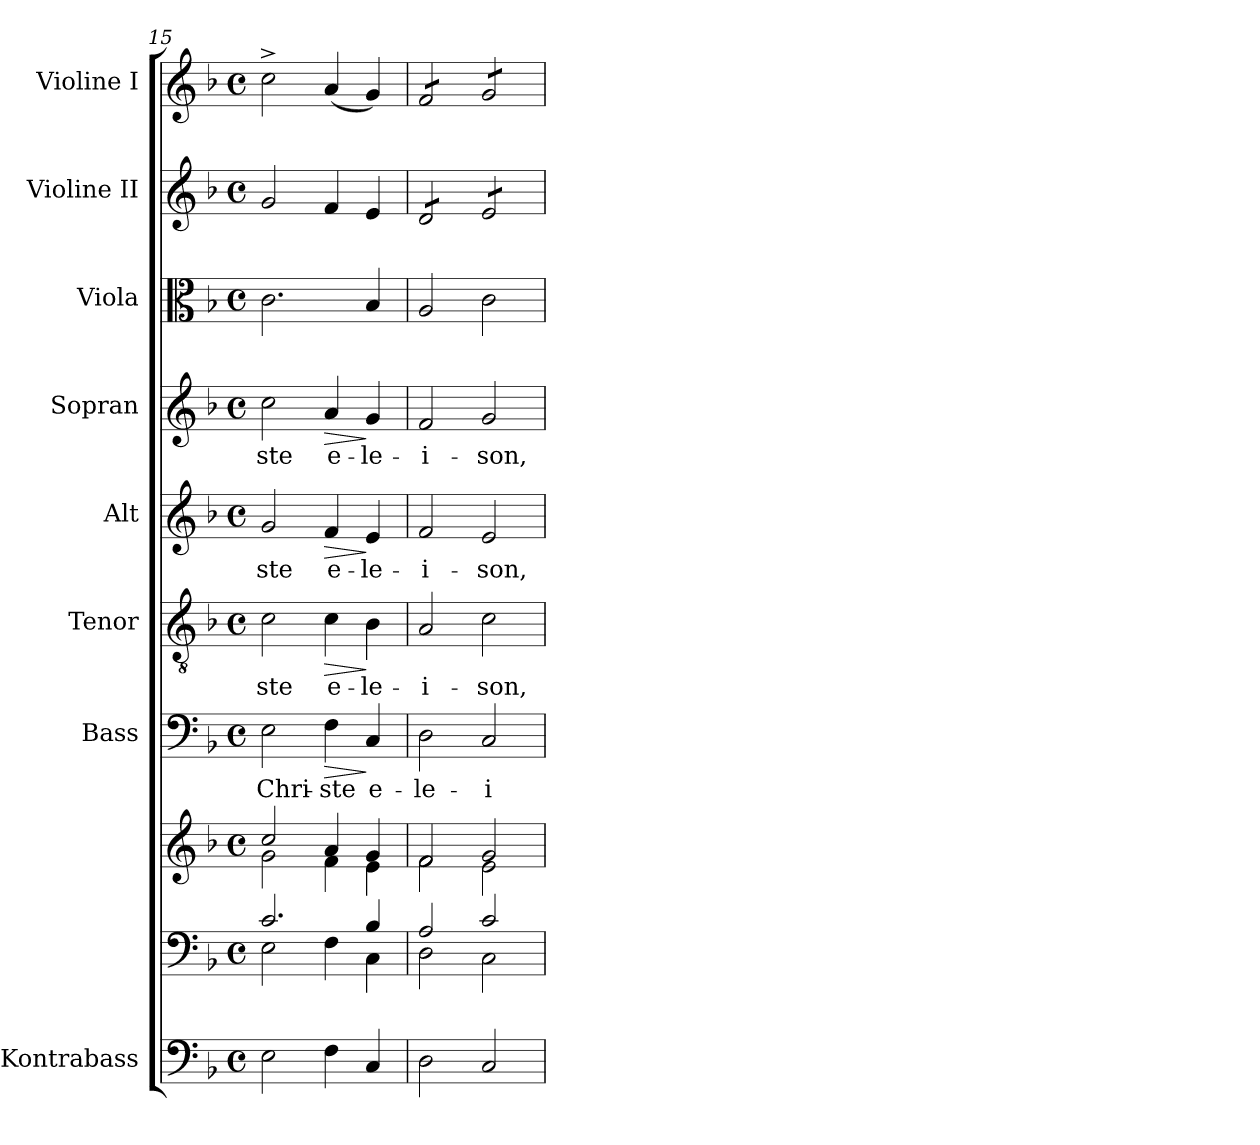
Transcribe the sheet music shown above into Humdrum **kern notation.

**kern	**kern	**kern	**kern	**text	**dynam	**kern	**text	**dynam	**kern	**text	**dynam	**kern	**text	**dynam	**kern	**kern	**kern
*part9	*part8	*part8	*part7	*part7	*part7	*part6	*part6	*part6	*part5	*part5	*part5	*part4	*part4	*part4	*part3	*part2	*part1
*staff10	*staff9	*staff8	*staff7	*staff7	*staff7	*staff6	*staff6	*staff6	*staff5	*staff5	*staff5	*staff4	*staff4	*staff4	*staff3	*staff2	*staff1
*I"Kontrabass	*	*	*I"Bass	*	*	*I"Tenor	*	*	*I"Alt	*	*	*I"Sopran	*	*	*I"Viola	*I"Violine II	*I"Violine I
*I'Kb.	*	*	*I'B.	*	*	*I'T.	*	*	*I'A.	*	*	*I'S.	*	*	*I'Vla.	*I'Vl. II	*I'Vl. I
*clefF4	*clefF4	*clefG2	*clefF4	*	*	*clefGv2	*	*	*clefG2	*	*	*clefG2	*	*	*clefC3	*clefG2	*clefG2
*ITrd7c12	*	*	*	*	*	*	*	*	*	*	*	*	*	*	*	*	*
*k[b-]	*k[b-]	*k[b-]	*k[b-]	*	*	*k[b-]	*	*	*k[b-]	*	*	*k[b-]	*	*	*k[b-]	*k[b-]	*k[b-]
*F:	*F:	*F:	*F:	*	*	*F:	*	*	*F:	*	*	*F:	*	*	*F:	*F:	*F:
*M4/4	*M4/4	*M4/4	*M4/4	*	*	*M4/4	*	*	*M4/4	*	*	*M4/4	*	*	*M4/4	*M4/4	*M4/4
*met(c)	*met(c)	*met(c)	*met(c)	*	*	*met(c)	*	*	*met(c)	*	*	*met(c)	*	*	*met(c)	*met(c)	*met(c)
=15	=15	=15	=15	=15	=15	=15	=15	=15	=15	=15	=15	=15	=15	=15	=15	=15	=15
*	*^	*^	*	*	*	*	*	*	*	*	*	*	*	*	*	*	*
!	!	!	!	!	!	!LO:LY:b	!	!	!LO:LY:b	!	!	!LO:LY:b	!	!	!LO:LY:b	!	!	!	!
2EE\	2.c/	2E\	2cc/	2g\	2E\	Chri-	.	2c\	-ste	.	2g/	-ste	.	2cc\	-ste	.	2.c\	2g/	2cc^>\
!	!	!	!	!	!	!LO:LY:b	!LO:HP:b	!	!LO:LY:b	!LO:HP:b	!	!LO:LY:b	!LO:HP:b	!	!LO:LY:b	!LO:HP:b	!	!	!
4FF\	.	4F\	4a/	4f\	4F\	-ste	>	4c\	e-	>	4f/	e-	>	4a/	e-	>	.	4f/	(<4a/
!	!	!	!	!	!	!LO:LY:b	!	!	!LO:LY:b	!	!	!LO:LY:b	!	!	!LO:LY:b	!	!	!	!
4CC/	4B-/	4C\	4g/	4e\	4C/	e-	]	4B-\	-le-	]	4e/	-le-	]	4g/	-le-	]	4B-/	4e/	4g/)
=16	=16	=16	=16	=16	=16	=16	=16	=16	=16	=16	=16	=16	=16	=16	=16	=16	=16	=16	=16
!	!	!	!	!	!	!LO:LY:b	!	!	!LO:LY:b	!	!	!LO:LY:b	!	!	!LO:LY:b	!	!	!	!
*	*	*	*	*	*	*	*	*	*	*	*	*	*	*	*	*	*	*tremolo	*
*	*	*	*	*	*	*	*	*	*	*	*	*	*	*	*	*	*	*	*tremolo
2DD\	2A/	2D\	2f/	2f\	2D\	-le-	.	2A/	-i-	.	2f/	-i-	.	2f/	-i-	.	2A/	8d/L	8f/L
.	.	.	.	.	.	.	.	.	.	.	.	.	.	.	.	.	.	8d/	8f/
.	.	.	.	.	.	.	.	.	.	.	.	.	.	.	.	.	.	8d/	8f/
.	.	.	.	.	.	.	.	.	.	.	.	.	.	.	.	.	.	8d/J	8f/J
!	!	!	!	!	!	!LO:LY:b	!	!	!LO:LY:b	!	!	!LO:LY:b	!	!	!LO:LY:b	!	!	!	!
2CC/	2c/	2C\	2g/	2e\	2C/	-i-	.	2c\	-son,	.	2e/	-son,	.	2g/	-son,	.	2c\	8e/L	8g/L
.	.	.	.	.	.	.	.	.	.	.	.	.	.	.	.	.	.	8e/	8g/
.	.	.	.	.	.	.	.	.	.	.	.	.	.	.	.	.	.	8e/	8g/
.	.	.	.	.	.	.	.	.	.	.	.	.	.	.	.	.	.	8e/J	8g/J
*	*	*	*	*	*	*	*	*	*	*	*	*	*	*	*	*	*	*	*Xtremolo
*	*	*	*	*	*	*	*	*	*	*	*	*	*	*	*	*	*	*Xtremolo	*
*	*v	*v	*	*	*	*	*	*	*	*	*	*	*	*	*	*	*	*	*
*	*	*v	*v	*	*	*	*	*	*	*	*	*	*	*	*	*	*	*
=	=	=	=	=	=	=	=	=	=	=	=	=	=	=	=	=	=
*-	*-	*-	*-	*-	*-	*-	*-	*-	*-	*-	*-	*-	*-	*-	*-	*-	*-
